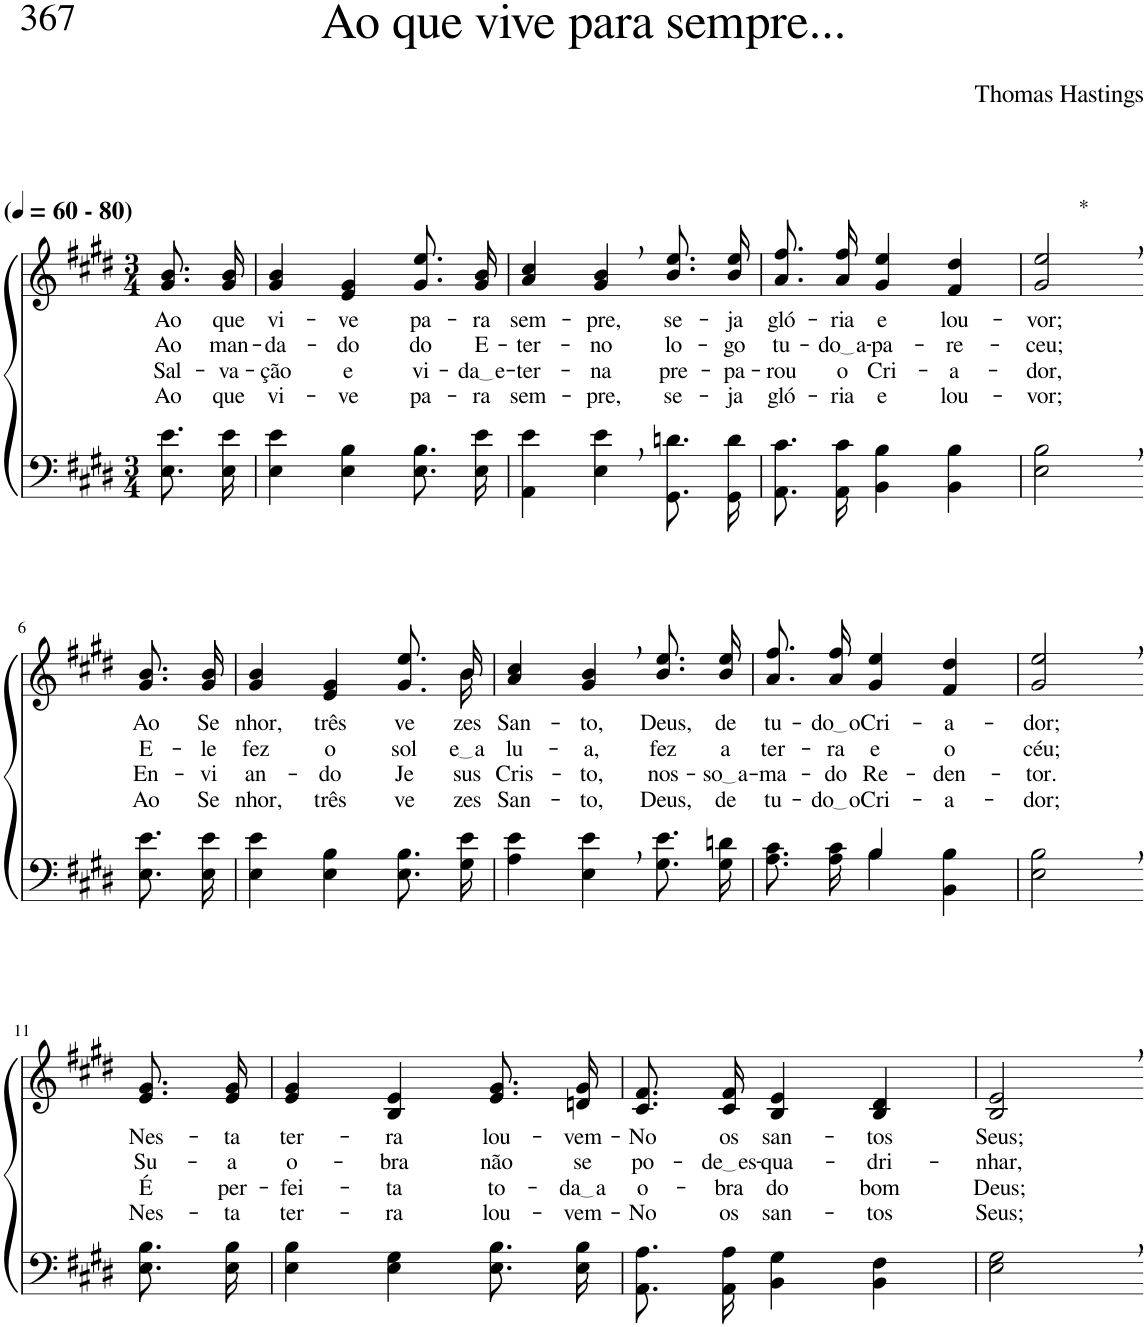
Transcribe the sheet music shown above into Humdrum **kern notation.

**kern	**kern	**text	**text	**text	**text
*part2	*part1	*part1	*part1	*part1	*part1
*staff2	*staff1	*staff1	*staff1	*staff1	*staff1
*I"Parte III e IV	*I"Parte I e II	*	*	*	*
*clefF4	*clefG2	*	*	*	*
*Trd1c2	*Trd1c2	*	*	*	*
*k[f#c#g#d#]	*k[f#c#g#d#]	*	*	*	*
*M3/4	*M3/4	*	*	*	*
*MM60	*MM60	*	*	*	*
=1	=1	=1	=1	=1	=1
!	!LO:TX:a:B:t=(	!	!	!	!
!	!LO:TX:a:B:t=- 80)	!	!	!	!
!	!	!LO:LY:b	!LO:LY:b	!LO:LY:b	!LO:LY:b
8.E\ 8.e\L	8.g#/ 8.b/L	Ao	Ao	Sal-	Ao
!	!	!LO:LY:b	!LO:LY:b	!LO:LY:b	!LO:LY:b
16E\ 16e\Jk	16g#/ 16b/Jk	que	man-	-va-	que
=2	=2	=2	=2	=2	=2
!	!	!LO:LY:b	!LO:LY:b	!LO:LY:b	!LO:LY:b
4E\ 4e\	4g#/ 4b/	vi-	-da-	-ção	vi-
!	!	!LO:LY:b	!LO:LY:b	!LO:LY:b	!LO:LY:b
4E\ 4B\	4e/ 4g#/	-ve	-do	e	-ve
!	!	!LO:LY:b	!LO:LY:b	!LO:LY:b	!LO:LY:b
8.E\ 8.B\L	8.g#/ 8.ee/L	pa-	do	vi-	pa-
!	!	!LO:LY:b	!LO:LY:b	!LO:LY:b	!LO:LY:b
16E\ 16e\Jk	16g#/ 16b/Jk	-ra	E-	da e	-ra
=3	=3	=3	=3	=3	=3
!	!	!LO:LY:b	!LO:LY:b	!LO:LY:b	!LO:LY:b
4AA\ 4e\	4a/ 4cc#/	sem-	-ter-	-ter-	sem-
!	!	!LO:LY:b	!LO:LY:b	!LO:LY:b	!LO:LY:b
4E\, 4e\,	4g#/, 4b/,	-pre,	-no	-na	-pre,
!	!	!LO:LY:b	!LO:LY:b	!LO:LY:b	!LO:LY:b
8.GG#\ 8.dn\L	8.b\ 8.ee\L	se-	lo-	pre-	se-
!	!	!LO:LY:b	!LO:LY:b	!LO:LY:b	!LO:LY:b
16GG#\ 16d\Jk	16b\ 16ee\Jk	-ja	-go	-pa-	-ja
=4	=4	=4	=4	=4	=4
!	!	!LO:LY:b	!LO:LY:b	!LO:LY:b	!LO:LY:b
8.AA\ 8.c#\L	8.a\ 8.ff#\L	gló-	tu-	-rou	gló-
!	!	!LO:LY:b	!LO:LY:b	!LO:LY:b	!LO:LY:b
16AA\ 16c#\Jk	16a\ 16ff#\Jk	-ria	do a	o	-ria
!	!	!LO:LY:b	!LO:LY:b	!LO:LY:b	!LO:LY:b
4BB\ 4B\	4g#/ 4ee/	e	-pa-	Cri-	e
!	!	!LO:LY:b	!LO:LY:b	!LO:LY:b	!LO:LY:b
4BB\ 4B\	4f#/ 4dd#/	lou-	-re-	-a-	lou-
=5	=5	=5	=5	=5	=5
!	!LO:TX:a:t=*	!	!	!	!
!	!	!LO:LY:b	!LO:LY:b	!LO:LY:b	!LO:LY:b
2E\, 2B\,	2g#/, 2ee/,	-vor;	-ceu;	-dor,	-vor;
!!LO:LB:g=z
=6-	=6-	=6-	=6-	=6-	=6-
!	!	!LO:LY:b	!LO:LY:b	!LO:LY:b	!LO:LY:b
8.E\ 8.e\L	8.g#/ 8.b/L	Ao	E-	En-	Ao
!	!	!LO:LY:b	!LO:LY:b	!LO:LY:b	!LO:LY:b
16E\ 16e\Jk	16g#/ 16b/Jk	Se-	-le	-vi-	Se-
=7	=7	=7	=7	=7	=7
*	*^	*	*	*	*
!	!	!	!LO:LY:b	!LO:LY:b	!LO:LY:b	!LO:LY:b
4E\ 4e\	2ryy	4g#/ 4b/	-nhor,	fez	-an-	-nhor,
!	!	!	!LO:LY:b	!LO:LY:b	!LO:LY:b	!LO:LY:b
4E\ 4B\	.	4e/ 4g#/	três	o	-do	três
!	!	!	!LO:LY:b	!LO:LY:b	!LO:LY:b	!LO:LY:b
8.E\ 8.B\L	8.ryy	8.g#/ 8.ee/L	ve-	sol	Je-	ve-
!	!	!	!LO:LY:b	!LO:LY:b	!LO:LY:b	!LO:LY:b
16G#\ 16e\Jk	16b\	16b/Jk	-zes	e a	-sus	-zes
=8	=8	=8	=8	=8	=8	=8
!	!	!	!LO:LY:b	!LO:LY:b	!LO:LY:b	!LO:LY:b
*	*v	*v	*	*	*	*
4A\ 4e\	4a/ 4cc#/	San-	lu-	Cris-	San-
!	!	!LO:LY:b	!LO:LY:b	!LO:LY:b	!LO:LY:b
4E\, 4e\,	4g#/, 4b/,	-to,	-a,	-to,	-to,
!	!	!LO:LY:b	!LO:LY:b	!LO:LY:b	!LO:LY:b
8.G#\ 8.e\L	8.b\ 8.ee\L	Deus,	fez	nos-	Deus,
!	!	!LO:LY:b	!LO:LY:b	!LO:LY:b	!LO:LY:b
16G#\ 16dn\Jk	16b\ 16ee\Jk	de	a	so a	de
=9	=9	=9	=9	=9	=9
*^	*	*	*	*	*
!	!	!	!LO:LY:b	!LO:LY:b	!LO:LY:b	!LO:LY:b
4ryy	8.A\ 8.c#\L	8.a\ 8.ff#\L	tu-	ter-	-ma-	tu-
!	!	!	!LO:LY:b	!LO:LY:b	!LO:LY:b	!LO:LY:b
.	16A\ 16c#\Jk	16a\ 16ff#\Jk	do o	-ra	-do	do o
!	!	!	!LO:LY:b	!LO:LY:b	!LO:LY:b	!LO:LY:b
4B/	4B\	4g#/ 4ee/	Cri-	e	Re-	Cri-
!	!	!	!LO:LY:b	!LO:LY:b	!LO:LY:b	!LO:LY:b
4ryy	4BB\ 4B\	4f#/ 4dd#/	-a-	o	-den-	-a-
=10	=10	=10	=10	=10	=10	=10
!	!	!	!LO:LY:b	!LO:LY:b	!LO:LY:b	!LO:LY:b
*v	*v	*	*	*	*	*
2E\, 2B\,	2g#/, 2ee/,	-dor;	céu;	-tor.	-dor;
!!LO:LB:g=z
=11-	=11-	=11-	=11-	=11-	=11-
!	!	!LO:LY:b	!LO:LY:b	!LO:LY:b	!LO:LY:b
8.E\ 8.B\L	8.e/ 8.g#/L	Nes-	Su-	É	Nes-
!	!	!LO:LY:b	!LO:LY:b	!LO:LY:b	!LO:LY:b
16E\ 16B\Jk	16e/ 16g#/Jk	-ta	-a	per-	-ta
=12	=12	=12	=12	=12	=12
!	!	!LO:LY:b	!LO:LY:b	!LO:LY:b	!LO:LY:b
4E\ 4B\	4e/ 4g#/	ter-	o-	-fei-	ter-
!	!	!LO:LY:b	!LO:LY:b	!LO:LY:b	!LO:LY:b
4E\ 4G#\	4B/ 4e/	-ra	-bra	-ta	-ra
!	!	!LO:LY:b	!LO:LY:b	!LO:LY:b	!LO:LY:b
8.E\ 8.B\L	8.e/ 8.g#/L	lou-	não	to-	lou-
!	!	!LO:LY:b	!LO:LY:b	!LO:LY:b	!LO:LY:b
16E\ 16B\Jk	16dn/ 16g#/Jk	-vem-	se	da a	-vem-
=13	=13	=13	=13	=13	=13
!	!	!LO:LY:b	!LO:LY:b	!LO:LY:b	!LO:LY:b
8.AA\ 8.A\L	8.c#/ 8.f#/L	-No	po-	o-	-No
!	!	!LO:LY:b	!LO:LY:b	!LO:LY:b	!LO:LY:b
16AA\ 16A\Jk	16c#/ 16f#/Jk	os	de es	-bra	os
!	!	!LO:LY:b	!LO:LY:b	!LO:LY:b	!LO:LY:b
4BB\ 4G#\	4B/ 4e/	san-	-qua-	do	san-
!	!	!LO:LY:b	!LO:LY:b	!LO:LY:b	!LO:LY:b
4BB\ 4F#\	4B/ 4d#/	-tos	-dri-	bom	-tos
=14	=14	=14	=14	=14	=14
!	!	!LO:LY:b	!LO:LY:b	!LO:LY:b	!LO:LY:b
2E\, 2G#\,	2B/, 2e/,	Seus;	-nhar,	Deus;	Seus;
=-	=-	=-	=-	=-	=-
*-	*-	*-	*-	*-	*-
